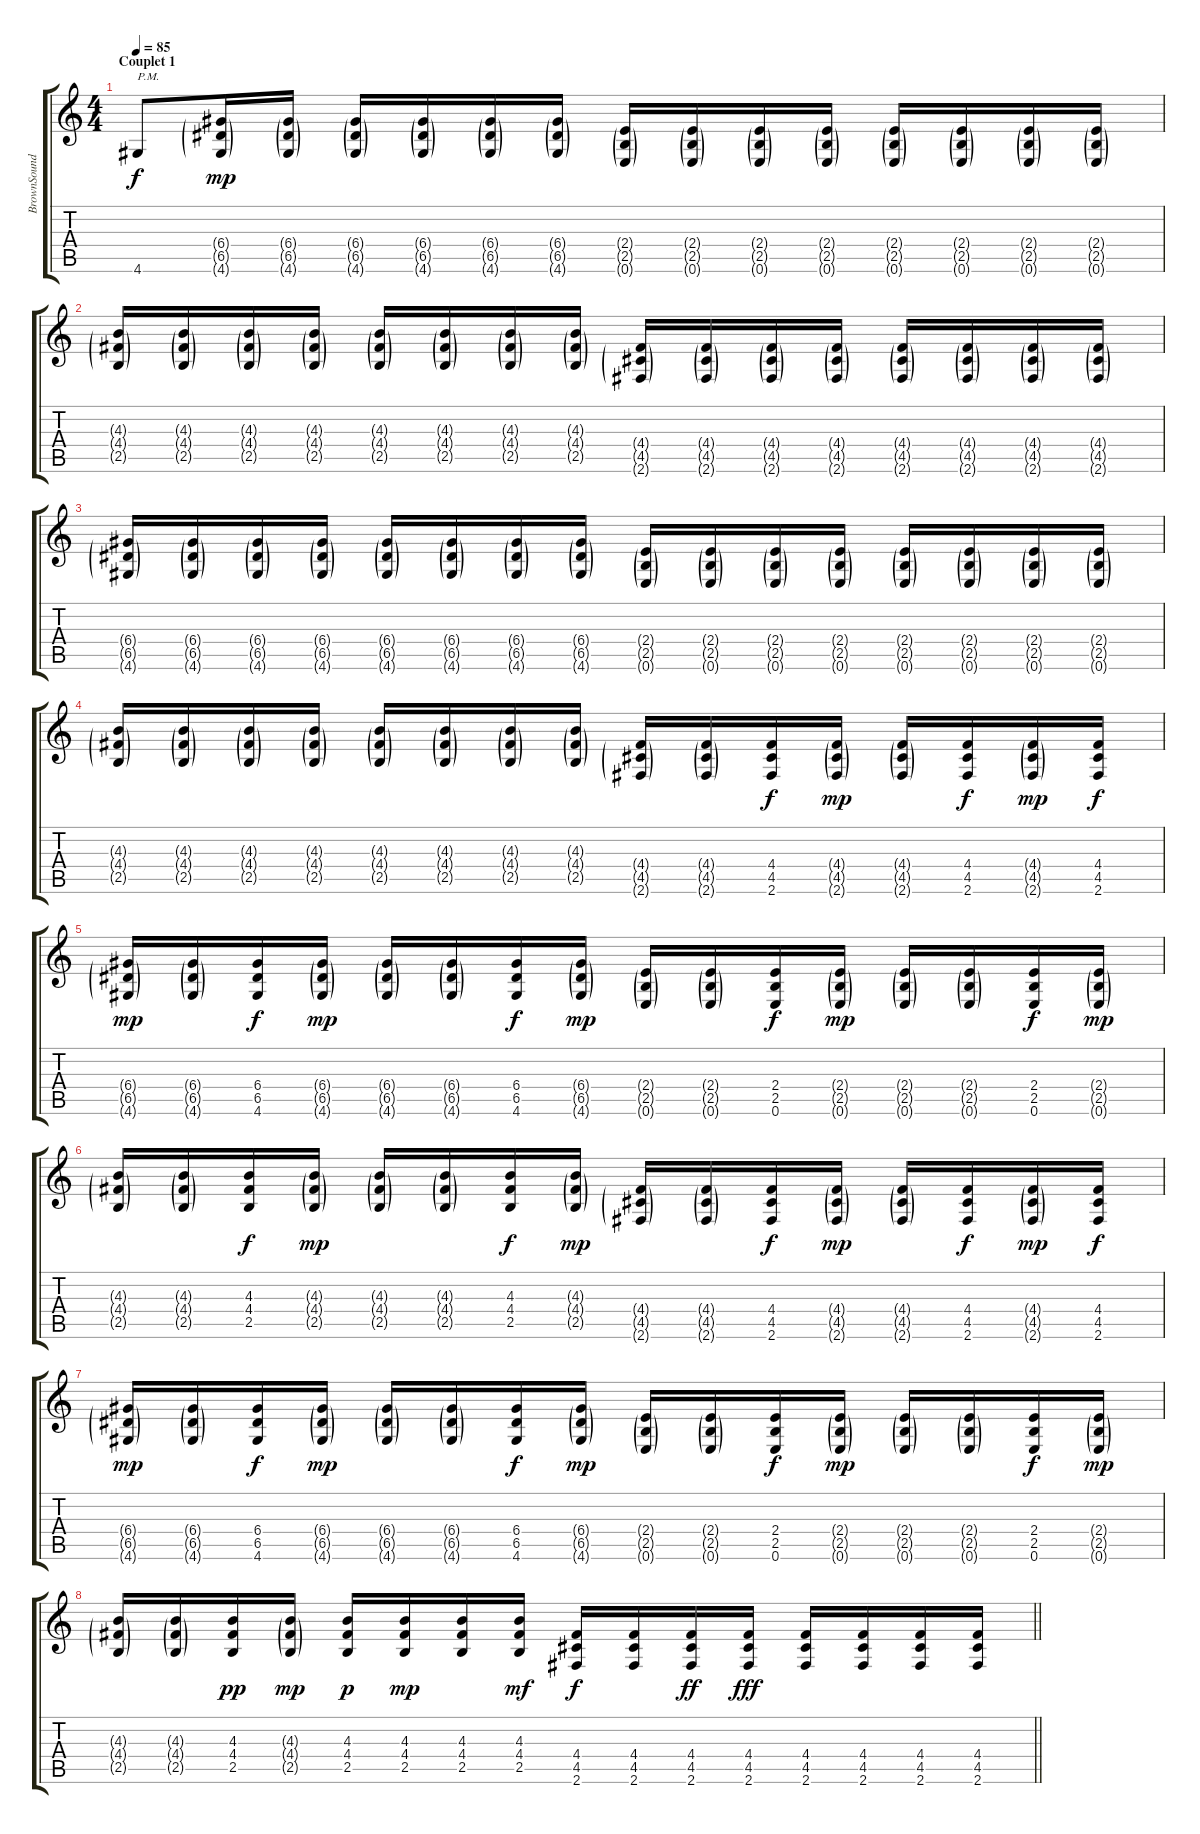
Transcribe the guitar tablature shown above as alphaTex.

\track ("BrownSound" "BrownSound") {instrument distortionguitar}
\staff {score tabs}
\tuning (E4 B3 G3 D3 A2 E2) {hide}
\ts (4 4)
\section ("" "Couplet 1")
\tempo 85
\clef g2
\ks c
4.6.8{txt "P.M." dy f} (6.4{g} 6.5{g} 4.6{g}).16{dy mp} (6.4{g} 6.5{g} 4.6{g}).16 (6.4{g} 6.5{g} 4.6{g}).16 (6.4{g} 6.5{g} 4.6{g}).16 (6.4{g} 6.5{g} 4.6{g}).16 (6.4{g} 6.5{g} 4.6{g}).16 (2.4{g} 2.5{g} 0.6{g}).16 (2.4{g} 2.5{g} 0.6{g}).16 (2.4{g} 2.5{g} 0.6{g}).16 (2.4{g} 2.5{g} 0.6{g}).16 (2.4{g} 2.5{g} 0.6{g}).16 (2.4{g} 2.5{g} 0.6{g}).16 (2.4{g} 2.5{g} 0.6{g}).16 (2.4{g} 2.5{g} 0.6{g}).16 |
(4.3{g} 4.4{g} 2.5{g}).16 (4.3{g} 4.4{g} 2.5{g}).16 (4.3{g} 4.4{g} 2.5{g}).16 (4.3{g} 4.4{g} 2.5{g}).16 (4.3{g} 4.4{g} 2.5{g}).16 (4.3{g} 4.4{g} 2.5{g}).16 (4.3{g} 4.4{g} 2.5{g}).16 (4.3{g} 4.4{g} 2.5{g}).16 (4.4{g} 4.5{g} 2.6{g}).16 (4.4{g} 4.5{g} 2.6{g}).16 (4.4{g} 4.5{g} 2.6{g}).16 (4.4{g} 4.5{g} 2.6{g}).16 (4.4{g} 4.5{g} 2.6{g}).16 (4.4{g} 4.5{g} 2.6{g}).16 (4.4{g} 4.5{g} 2.6{g}).16 (4.4{g} 4.5{g} 2.6{g}).16 |
(6.4{g} 6.5{g} 4.6{g}).16 (6.4{g} 6.5{g} 4.6{g}).16 (6.4{g} 6.5{g} 4.6{g}).16 (6.4{g} 6.5{g} 4.6{g}).16 (6.4{g} 6.5{g} 4.6{g}).16 (6.4{g} 6.5{g} 4.6{g}).16 (6.4{g} 6.5{g} 4.6{g}).16 (6.4{g} 6.5{g} 4.6{g}).16 (2.4{g} 2.5{g} 0.6{g}).16 (2.4{g} 2.5{g} 0.6{g}).16 (2.4{g} 2.5{g} 0.6{g}).16 (2.4{g} 2.5{g} 0.6{g}).16 (2.4{g} 2.5{g} 0.6{g}).16 (2.4{g} 2.5{g} 0.6{g}).16 (2.4{g} 2.5{g} 0.6{g}).16 (2.4{g} 2.5{g} 0.6{g}).16 |
(4.3{g} 4.4{g} 2.5{g}).16 (4.3{g} 4.4{g} 2.5{g}).16 (4.3{g} 4.4{g} 2.5{g}).16 (4.3{g} 4.4{g} 2.5{g}).16 (4.3{g} 4.4{g} 2.5{g}).16 (4.3{g} 4.4{g} 2.5{g}).16 (4.3{g} 4.4{g} 2.5{g}).16 (4.3{g} 4.4{g} 2.5{g}).16 (4.4{g} 4.5{g} 2.6{g}).16 (4.4{g} 4.5{g} 2.6{g}).16 (4.4 4.5 2.6).16{dy f} (4.4{g} 4.5{g} 2.6{g}).16{dy mp} (4.4{g} 4.5{g} 2.6{g}).16 (4.4 4.5 2.6).16{dy f} (4.4{g} 4.5{g} 2.6{g}).16{dy mp} (4.4 4.5 2.6).16{dy f} |
(6.4{g} 6.5{g} 4.6{g}).16{dy mp} (6.4{g} 6.5{g} 4.6{g}).16 (6.4 6.5 4.6).16{dy f} (6.4{g} 6.5{g} 4.6{g}).16{dy mp} (6.4{g} 6.5{g} 4.6{g}).16 (6.4{g} 6.5{g} 4.6{g}).16 (6.4 6.5 4.6).16{dy f} (6.4{g} 6.5{g} 4.6{g}).16{dy mp} (2.4{g} 2.5{g} 0.6{g}).16 (2.4{g} 2.5{g} 0.6{g}).16 (2.4 2.5 0.6).16{dy f} (2.4{g} 2.5{g} 0.6{g}).16{dy mp} (2.4{g} 2.5{g} 0.6{g}).16 (2.4{g} 2.5{g} 0.6{g}).16 (2.4 2.5 0.6).16{dy f} (2.4{g} 2.5{g} 0.6{g}).16{dy mp} |
(4.3{g} 4.4{g} 2.5{g}).16 (4.3{g} 4.4{g} 2.5{g}).16 (4.3 4.4 2.5).16{dy f} (4.3{g} 4.4{g} 2.5{g}).16{dy mp} (4.3{g} 4.4{g} 2.5{g}).16 (4.3{g} 4.4{g} 2.5{g}).16 (4.3 4.4 2.5).16{dy f} (4.3{g} 4.4{g} 2.5{g}).16{dy mp} (4.4{g} 4.5{g} 2.6{g}).16 (4.4{g} 4.5{g} 2.6{g}).16 (4.4 4.5 2.6).16{dy f} (4.4{g} 4.5{g} 2.6{g}).16{dy mp} (4.4{g} 4.5{g} 2.6{g}).16 (4.4 4.5 2.6).16{dy f} (4.4{g} 4.5{g} 2.6{g}).16{dy mp} (4.4 4.5 2.6).16{dy f} |
(6.4{g} 6.5{g} 4.6{g}).16{dy mp} (6.4{g} 6.5{g} 4.6{g}).16 (6.4 6.5 4.6).16{dy f} (6.4{g} 6.5{g} 4.6{g}).16{dy mp} (6.4{g} 6.5{g} 4.6{g}).16 (6.4{g} 6.5{g} 4.6{g}).16 (6.4 6.5 4.6).16{dy f} (6.4{g} 6.5{g} 4.6{g}).16{dy mp} (2.4{g} 2.5{g} 0.6{g}).16 (2.4{g} 2.5{g} 0.6{g}).16 (2.4 2.5 0.6).16{dy f} (2.4{g} 2.5{g} 0.6{g}).16{dy mp} (2.4{g} 2.5{g} 0.6{g}).16 (2.4{g} 2.5{g} 0.6{g}).16 (2.4 2.5 0.6).16{dy f} (2.4{g} 2.5{g} 0.6{g}).16{dy mp} |
\barLineRight lightlight
(4.3{g} 4.4{g} 2.5{g}).16 (4.3{g} 4.4{g} 2.5{g}).16 (4.3 4.4 2.5).16{dy pp} (4.3{g} 4.4{g} 2.5{g}).16{dy mp} (4.3 4.4 2.5).16{dy p} (4.3 4.4 2.5).16{dy mp} (4.3 4.4 2.5).16 (4.3 4.4 2.5).16{dy mf} (4.4 4.5 2.6).16{dy f} (4.4 4.5 2.6).16 (4.4 4.5 2.6).16{dy ff} (4.4 4.5 2.6).16{dy fff} (4.4 4.5 2.6).16 (4.4 4.5 2.6).16 (4.4 4.5 2.6).16 (4.4 4.5 2.6).16
